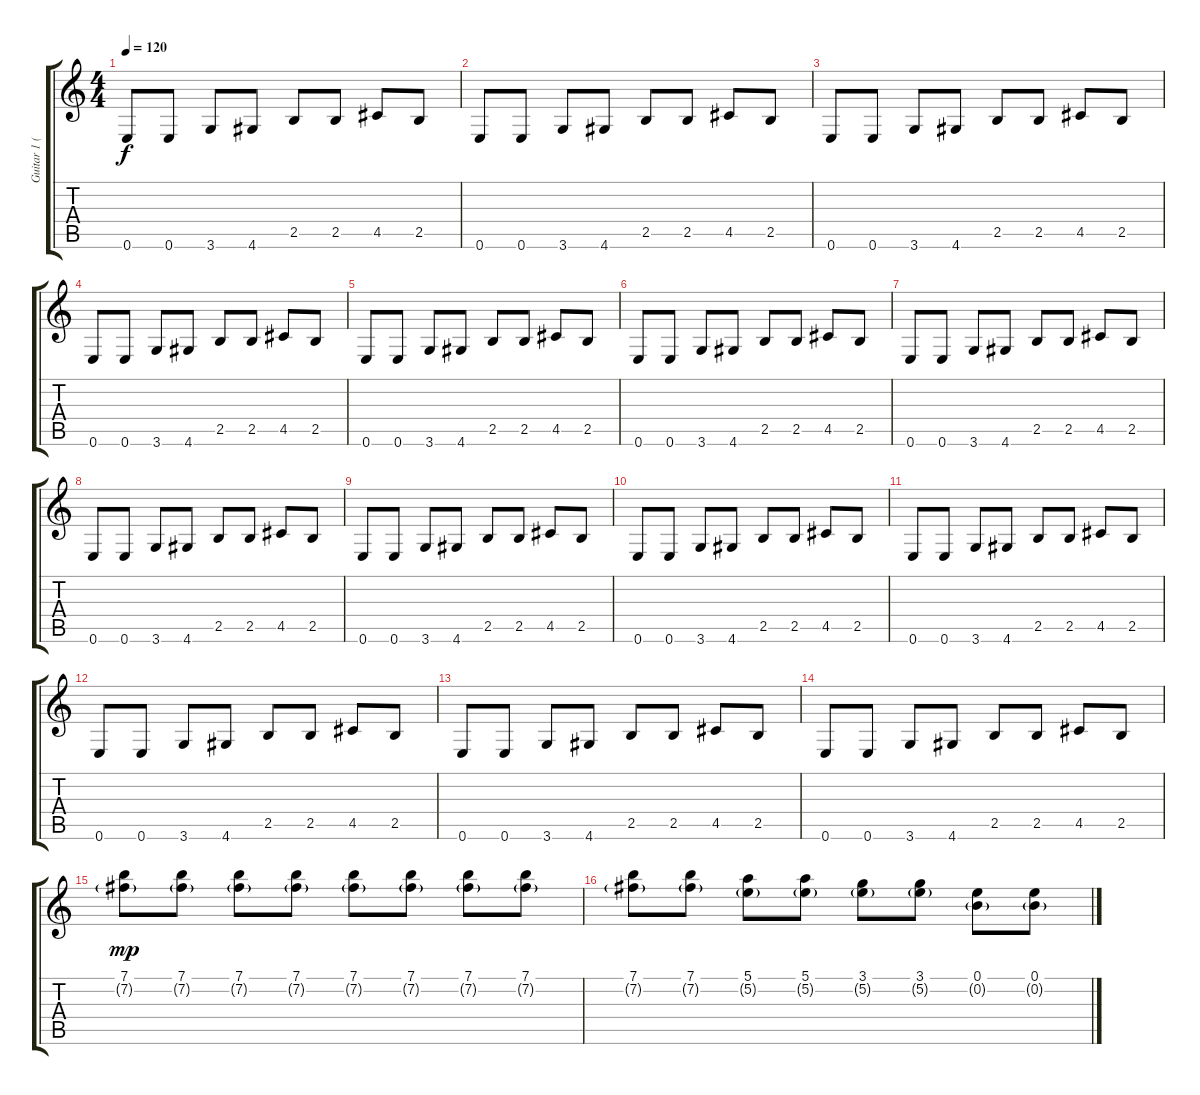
\track ("Guitar 1 (J. Perry)" "Guitar 1 (") {instrument distortionguitar}
\staff {score tabs}
\tuning (E4 B3 G3 D3 A2 E2) {hide}
\ts (4 4)
\tempo 120
\clef g2
\ks c
0.6.8{dy f} 0.6.8 3.6.8 4.6.8 2.5.8 2.5.8 4.5.8 2.5.8 |
0.6.8 0.6.8 3.6.8 4.6.8 2.5.8 2.5.8 4.5.8 2.5.8 |
0.6.8 0.6.8 3.6.8 4.6.8 2.5.8 2.5.8 4.5.8 2.5.8 |
0.6.8 0.6.8 3.6.8 4.6.8 2.5.8 2.5.8 4.5.8 2.5.8 |
0.6.8 0.6.8 3.6.8 4.6.8 2.5.8 2.5.8 4.5.8 2.5.8 |
0.6.8 0.6.8 3.6.8 4.6.8 2.5.8 2.5.8 4.5.8 2.5.8 |
0.6.8 0.6.8 3.6.8 4.6.8 2.5.8 2.5.8 4.5.8 2.5.8 |
0.6.8 0.6.8 3.6.8 4.6.8 2.5.8 2.5.8 4.5.8 2.5.8 |
0.6.8 0.6.8 3.6.8 4.6.8 2.5.8 2.5.8 4.5.8 2.5.8 |
0.6.8 0.6.8 3.6.8 4.6.8 2.5.8 2.5.8 4.5.8 2.5.8 |
0.6.8 0.6.8 3.6.8 4.6.8 2.5.8 2.5.8 4.5.8 2.5.8 |
0.6.8 0.6.8 3.6.8 4.6.8 2.5.8 2.5.8 4.5.8 2.5.8 |
0.6.8 0.6.8 3.6.8 4.6.8 2.5.8 2.5.8 4.5.8 2.5.8 |
0.6.8 0.6.8 3.6.8 4.6.8 2.5.8 2.5.8 4.5.8 2.5.8 |
(7.1 7.2{g}).8{dy mp} (7.1 7.2{g}).8 (7.1 7.2{g}).8 (7.1 7.2{g}).8 (7.1 7.2{g}).8 (7.1 7.2{g}).8 (7.1 7.2{g}).8 (7.1 7.2{g}).8 |
(7.1 7.2{g}).8 (7.1 7.2{g}).8 (5.1 5.2{g}).8 (5.1 5.2{g}).8 (3.1 5.2{g}).8 (3.1 5.2{g}).8 (0.1 0.2{g}).8 (0.1 0.2{g}).8
